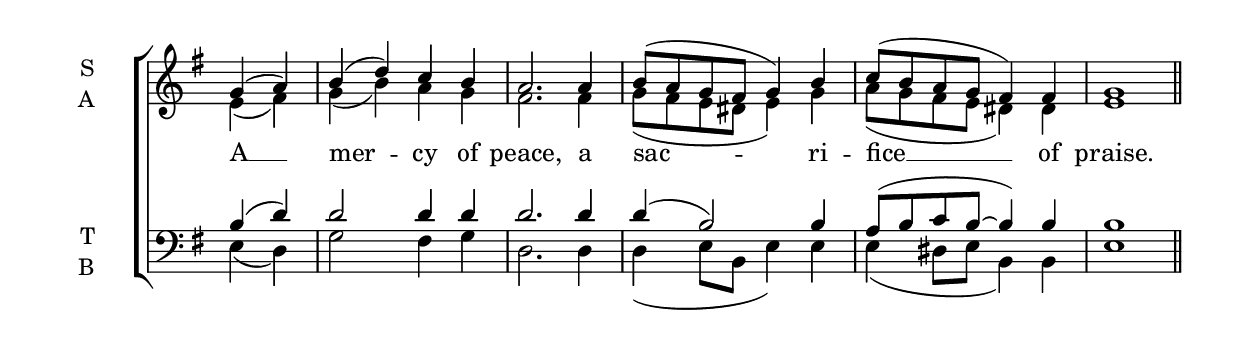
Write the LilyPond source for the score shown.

\version "2.24.4"




keyTime = { \key g \major}
cadenzaMeasure = {
  \cadenzaOff
  \partial 1024 s1024
  \cadenzaOn

}

SopMusic    = \relative { 
    \override Score.BarNumber.break-visibility = #all-visible
    \time 4/4
    \partial 2 
    g'4( a) | b( d) c b | 
    a2. a4 | b8( a g fis g4) b |
    c8( b a g fis4) fis | g1 \section
}

AltoMusic    = \relative { 
    \override Score.BarNumber.break-visibility = #all-visible
    \time 4/4
    \partial 2 
    e'4( fis) | g( b) a g |
    fis2. fis4 | g8( fis e dis e4) g |
    a8( g fis e dis4) dis | e1 \section
}

TenorMusic   = \relative {
    \override Score.BarNumber.break-visibility = #all-visible
    \time 4/4  
    \partial 2 
    b4( d) | d2 d4 d |
    d2. d4 | d( b2) b4 |
    a8( b c b~ b4) b | b1 \section

}

BassMusic   = \relative {
    \override Score.BarNumber.break-visibility = #all-visible
    \time 4/4  
    \partial 2 
    e4( d) | g2 fis4 g |
    d2. d4 | d( e8 b e4) e |
    e( dis8 e b4) b | e1 \section

}

VerseOne = \lyricmode {
    A __ mer -- cy of peace,
    a sac -- ri -- fice __ of praise.
    }


\score {
    \new ChoirStaff <<
        \new Staff \with {instrumentName = \markup {
            \right-column {
                \line { "S" }
                \line { "A" }
            }
        }}
        \with {midiInstrument = "choir aahs"} <<
            \clef "treble"
            \new Voice = "Sop"  { \voiceOne \keyTime \SopMusic}
            \new Voice = "Alto" { \voiceTwo \AltoMusic }
            \new Lyrics \lyricsto "Sop" { \VerseOne }
        >>
        \new Staff \with {instrumentName = \markup {
            \right-column {
                \line { "T" }
                \line { "B" }
            }
        }}
        \with {midiInstrument = "choir aahs"} <<          
            \clef "bass"
            \new Voice = "Tenor" { \voiceOne \keyTime \TenorMusic}
            \new Voice = "Bass" { \voiceTwo \BassMusic} 
        >>
    >>
    \layout {
    \context {
        \Score
            \omit BarNumber
            \override SpacingSpanner.common-shortest-duration = #(ly:make-moment 1/16)
    }
    \context {
        \Staff
            \remove Time_signature_engraver
    }
    \context {
        \Lyrics
            \override LyricSpace.minimum-distance = #1.0
    }
    }
    \midi {
        \tempo 4 = 120
    }
}





